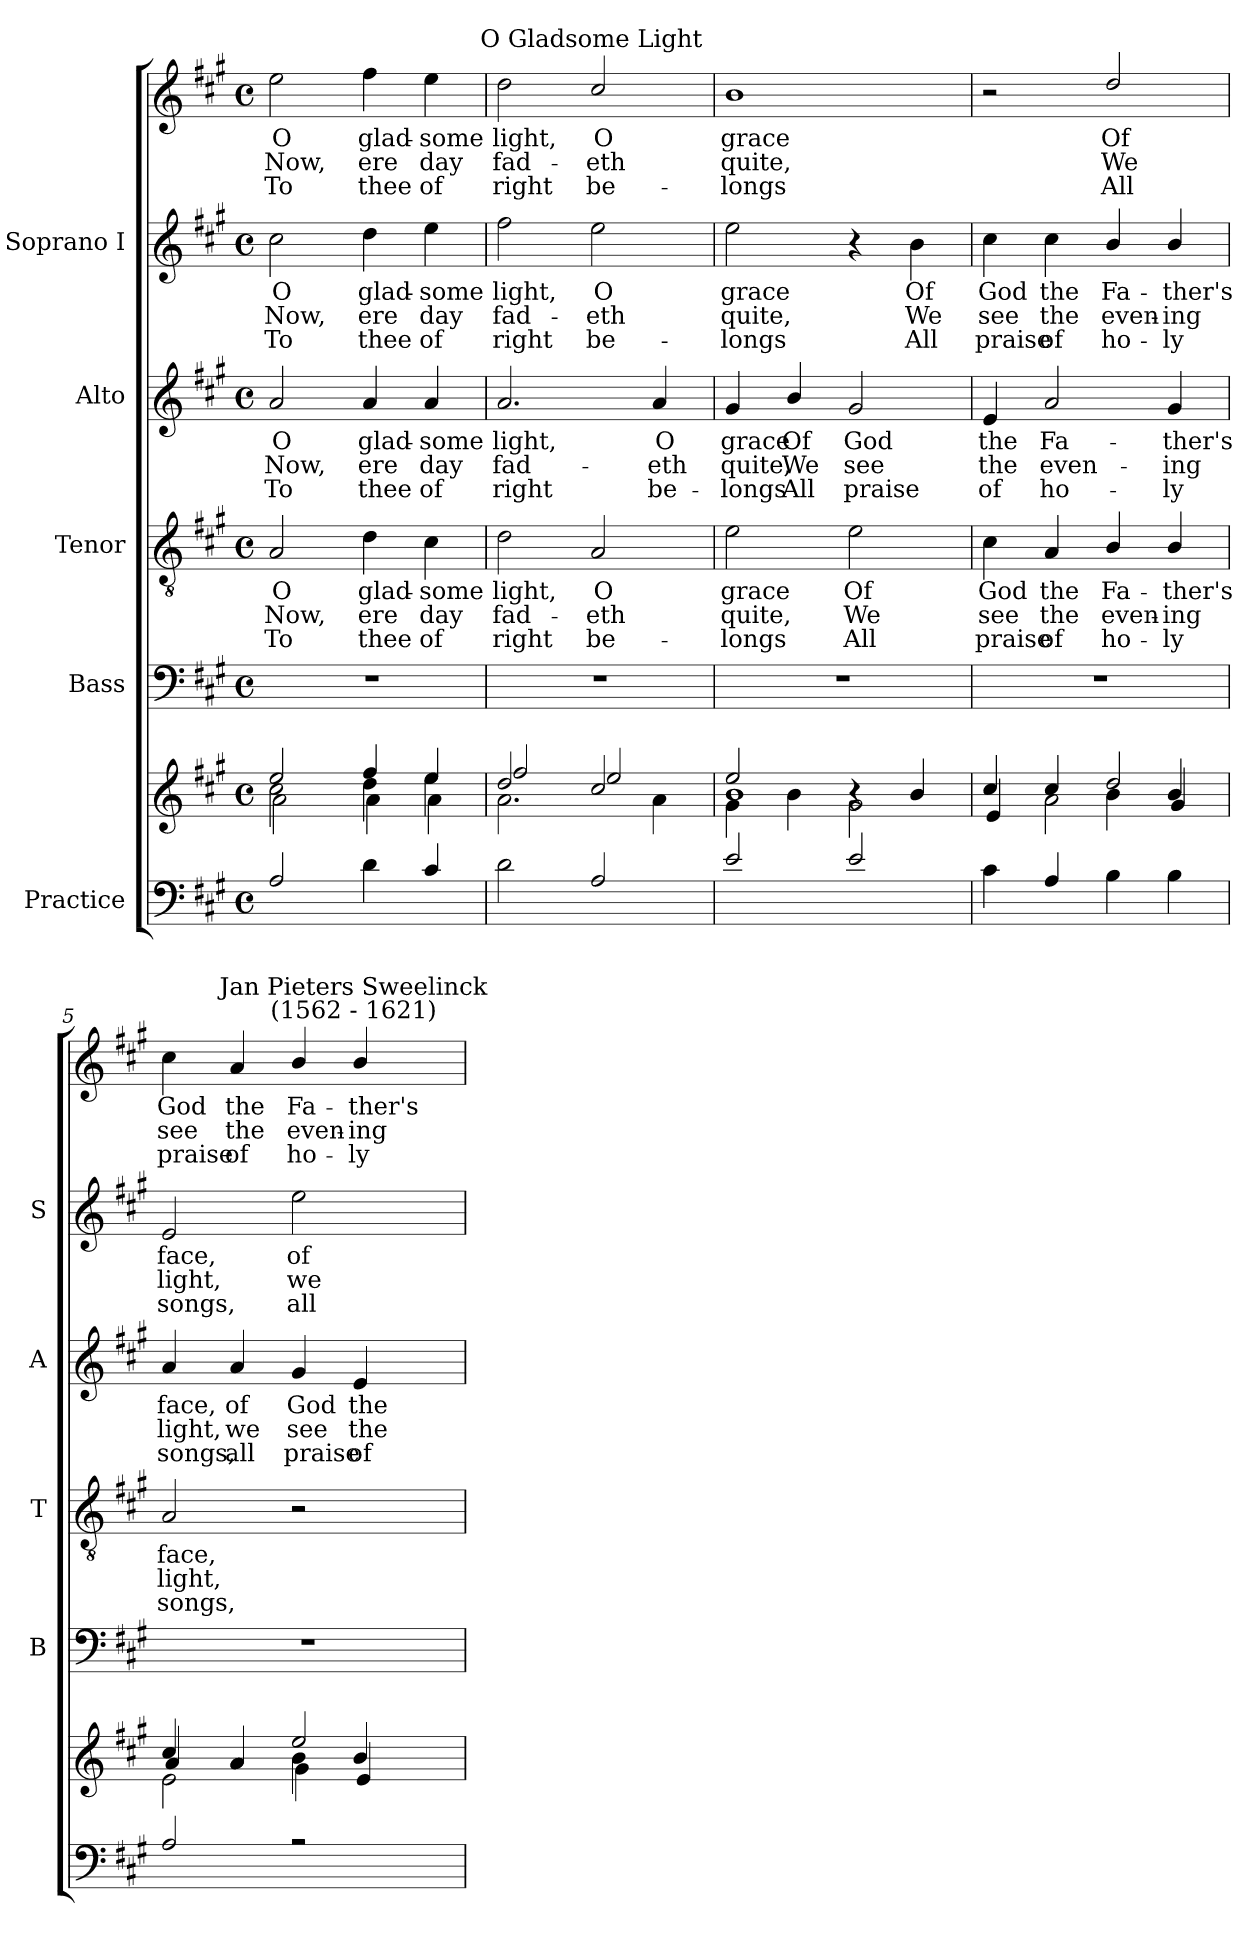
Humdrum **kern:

**kern	**kern	**kern	**kern	**text	**text	**text	**kern	**text	**text	**text	**kern	**text	**text	**text	**kern	**text	**text	**text
*part5	*part5	*part4	*part3	*part3	*part3	*part3	*part2	*part2	*part2	*part2	*part1	*part1	*part1	*part1	*part1	*part1	*part1	*part1
*staff7	*staff6	*staff5	*staff4	*staff4	*staff4	*staff4	*staff3	*staff3	*staff3	*staff3	*staff2	*staff2	*staff2	*staff2	*staff1	*staff1	*staff1	*staff1
*I"Practice	*	*I"Bass	*I"Tenor	*	*	*	*I"Alto	*	*	*	*I"Soprano I	*	*	*	*	*	*	*
*	*	*I'B	*I'T	*	*	*	*I'A	*	*	*	*I'S	*	*	*	*	*	*	*
*clefF4	*clefG2	*clefF4	*clefGv2	*	*	*	*clefG2	*	*	*	*clefG2	*	*	*	*clefG2	*	*	*
*k[f#c#g#]	*k[f#c#g#]	*k[f#c#g#]	*k[f#c#g#]	*	*	*	*k[f#c#g#]	*	*	*	*k[f#c#g#]	*	*	*	*k[f#c#g#]	*	*	*
*A:	*A:	*A:	*A:	*	*	*	*A:	*	*	*	*A:	*	*	*	*A:	*	*	*
*M4/4	*M4/4	*M4/4	*M4/4	*	*	*	*M4/4	*	*	*	*M4/4	*	*	*	*M4/4	*	*	*
*met(c)	*met(c)	*met(c)	*met(c)	*	*	*	*met(c)	*	*	*	*met(c)	*	*	*	*met(c)	*	*	*
=1	=1	=1	=1	=1	=1	=1	=1	=1	=1	=1	=1	=1	=1	=1	=1	=1	=1	=1
*^	*^	*	*	*	*	*	*	*	*	*	*	*	*	*	*	*	*	*
*	*	*	*^	*	*	*	*	*	*	*	*	*	*	*	*	*	*	*	*	*
!	!	!	!	!	!	!	!LO:LY:b	!LO:LY:b	!LO:LY:b	!	!LO:LY:b	!LO:LY:b	!LO:LY:b	!	!LO:LY:b	!LO:LY:b	!LO:LY:b	!	!LO:LY:b	!LO:LY:b	!LO:LY:b
2A	1ryy	2ee	2cc#	2a\	1r	2A	O	Now,	To	2a	O	Now,	To	2cc#	O	Now,	To	2ee	O	Now,	To
!	!	!	!	!	!	!	!LO:LY:b	!LO:LY:b	!LO:LY:b	!	!LO:LY:b	!LO:LY:b	!LO:LY:b	!	!LO:LY:b	!LO:LY:b	!LO:LY:b	!	!LO:LY:b	!LO:LY:b	!LO:LY:b
4d\	.	4ff#	4dd	4a\	.	4d	glad-	-ere	thee	4a	glad-	-ere	thee	4dd	glad-	-ere	thee	4ff#	glad-	-ere	thee
!	!	!	!	!	!	!	!LO:LY:b	!LO:LY:b	!LO:LY:b	!	!LO:LY:b	!LO:LY:b	!LO:LY:b	!	!LO:LY:b	!LO:LY:b	!LO:LY:b	!	!LO:LY:b	!LO:LY:b	!LO:LY:b
4c#	.	4ee	4ee	4a\	.	4c#	some	day	of	4a	some	day	of	4ee	some	day	of	4ee	some	day	of
=2	=2	=2	=2	=2	=2	=2	=2	=2	=2	=2	=2	=2	=2	=2	=2	=2	=2	=2	=2	=2	=2
!	!	!	!	!	!	!	!LO:LY:b	!LO:LY:b	!LO:LY:b	!	!LO:LY:b	!LO:LY:b	!LO:LY:b	!	!LO:LY:b	!LO:LY:b	!LO:LY:b	!	!LO:LY:b	!LO:LY:b	!LO:LY:b
2d\	1ryy	2dd/	2ff#/	2.a\	1r	2d	light,	fad-	-right	2.a	light,	fad-	-right	2ff#	-light,	fad-	-right	2dd	light,	fad-	-right
!	!	!	!	!	!	!	!	!	!	!	!	!	!	!	!	!	!	!LO:TX:a:cj:t=O Gladsome Light	!	!	!
!	!	!	!	!	!	!	!LO:LY:b	!LO:LY:b	!LO:LY:b	!	!	!	!	!	!LO:LY:b	!LO:LY:b	!LO:LY:b	!	!LO:LY:b	!LO:LY:b	!LO:LY:b
2A	.	2cc#/	2ee/	.	.	2A	O	eth	be-	.	.	.	.	2ee	O	eth	be-	2cc#/	O	eth	be-
!	!	!	!	!	!	!	!	!	!	!	!LO:LY:b	!LO:LY:b	!LO:LY:b	!	!	!	!	!	!	!	!
.	.	.	.	4a\	.	.	.	.	.	4a	O	eth	be-	.	.	.	.	.	.	.	.
=3	=3	=3	=3	=3	=3	=3	=3	=3	=3	=3	=3	=3	=3	=3	=3	=3	=3	=3	=3	=3	=3
!	!	!	!	!	!	!	!LO:LY:b	!LO:LY:b	!LO:LY:b	!	!LO:LY:b	!LO:LY:b	!LO:LY:b	!	!LO:LY:b	!LO:LY:b	!LO:LY:b	!	!LO:LY:b	!LO:LY:b	!LO:LY:b
2e	1ryy	1b	2ee/	4g#\	1r	2e	-grace	quite,	longs	4g#	-grace	quite,	longs	2ee	grace	quite,	longs	1b	-grace	quite,	longs
!	!	!	!	!	!	!	!	!	!	!	!LO:LY:b	!LO:LY:b	!LO:LY:b	!	!	!	!	!	!	!	!
.	.	.	.	4b\	.	.	.	.	.	4b/	Of	We	All	.	.	.	.	.	.	.	.
!	!	!	!	!	!	!	!LO:LY:b	!LO:LY:b	!LO:LY:b	!	!LO:LY:b	!LO:LY:b	!LO:LY:b	!	!	!	!	!	!	!	!
2e	.	.	4r	2g#\	.	2e	Of	We	All	2g#	God	see	praise	4r	.	.	.	.	.	.	.
!	!	!	!	!	!	!	!	!	!	!	!	!	!	!	!LO:LY:b	!LO:LY:b	!LO:LY:b	!	!	!	!
.	.	.	4b/	.	.	.	.	.	.	.	.	.	.	4b	Of	We	All	.	.	.	.
=4	=4	=4	=4	=4	=4	=4	=4	=4	=4	=4	=4	=4	=4	=4	=4	=4	=4	=4	=4	=4	=4
!	!	!	!	!	!	!	!LO:LY:b	!LO:LY:b	!LO:LY:b	!	!LO:LY:b	!LO:LY:b	!LO:LY:b	!	!LO:LY:b	!LO:LY:b	!LO:LY:b	!	!	!	!
4c#\	1ryy	2ryy	4cc#/	4e	1r	4c#\	God	see	praise	4e	the	the	of	4cc#	God	see	praise	2r	.	.	.
!	!	!	!	!	!	!	!LO:LY:b	!LO:LY:b	!LO:LY:b	!	!LO:LY:b	!LO:LY:b	!LO:LY:b	!	!LO:LY:b	!LO:LY:b	!LO:LY:b	!	!	!	!
4A	.	.	4cc#/	2a\	.	4A	the	the	of	2a	Fa-	-even-	-ho-	4cc#	the	the	of	.	.	.	.
!	!	!	!	!	!	!	!LO:LY:b	!LO:LY:b	!LO:LY:b	!	!	!	!	!	!LO:LY:b	!LO:LY:b	!LO:LY:b	!	!LO:LY:b	!LO:LY:b	!LO:LY:b
4B\	.	2dd/	4b\	.	.	4B/	Fa-	-even-	-ho-	.	.	.	.	4b/	Fa-	-even-	-ho-	2dd/	Of	We	All
!	!	!	!	!	!	!	!LO:LY:b	!LO:LY:b	!LO:LY:b	!	!LO:LY:b	!LO:LY:b	!LO:LY:b	!	!LO:LY:b	!LO:LY:b	!LO:LY:b	!	!	!	!
4B\	.	.	4b/	4g#	.	4B/	-ther's	ing	ly	4g#	-ther's	ing	ly	4b/	-ther's	ing	ly	.	.	.	.
=5	=5	=5	=5	=5	=5	=5	=5	=5	=5	=5	=5	=5	=5	=5	=5	=5	=5	=5	=5	=5	=5
!	!	!	!	!	!	!	!LO:LY:b	!LO:LY:b	!LO:LY:b	!	!LO:LY:b	!LO:LY:b	!LO:LY:b	!	!LO:LY:b	!LO:LY:b	!LO:LY:b	!	!LO:LY:b	!LO:LY:b	!LO:LY:b
2A	1ryy	4cc#/	2e\	4a/	1r	2A	face,	light,	songs,	4a	face,	light,	songs,	2e	face,	light,	songs,	4cc#	God	see	praise
!	!	!	!	!	!	!	!	!	!	!	!LO:LY:b	!LO:LY:b	!LO:LY:b	!	!	!	!	!	!LO:LY:b	!LO:LY:b	!LO:LY:b
.	.	4a	.	4a	.	.	.	.	.	4a	of	we	all	.	.	.	.	4a	the	the	of
!	!	!	!	!	!	!	!	!	!	!	!LO:LY:b	!LO:LY:b	!LO:LY:b	!	!LO:LY:b	!LO:LY:b	!LO:LY:b	!	!LO:LY:b	!LO:LY:b	!LO:LY:b
2r	.	4b\	2ee/	4g#\	.	2r	.	.	.	4g#	God	see	praise	2ee	of	we	all	4b/	Fa-	-even-	-ho-
!	!	!	!	!	!	!	!	!	!	!	!	!	!	!	!	!	!	!LO:TX:a:cj:t=Jan Pieters Sweelinck\n(1562 - 1621)	!	!	!
!	!	!	!	!	!	!	!	!	!	!	!LO:LY:b	!LO:LY:b	!LO:LY:b	!	!	!	!	!	!LO:LY:b	!LO:LY:b	!LO:LY:b
.	.	4b/	.	4e	.	.	.	.	.	4e	the	the	of	.	.	.	.	4b/	-ther's	ing	ly
*v	*v	*	*	*	*	*	*	*	*	*	*	*	*	*	*	*	*	*	*	*	*
*	*v	*v	*v	*	*	*	*	*	*	*	*	*	*	*	*	*	*	*	*	*
=	=	=	=	=	=	=	=	=	=	=	=	=	=	=	=	=	=	=
*-	*-	*-	*-	*-	*-	*-	*-	*-	*-	*-	*-	*-	*-	*-	*-	*-	*-	*-
